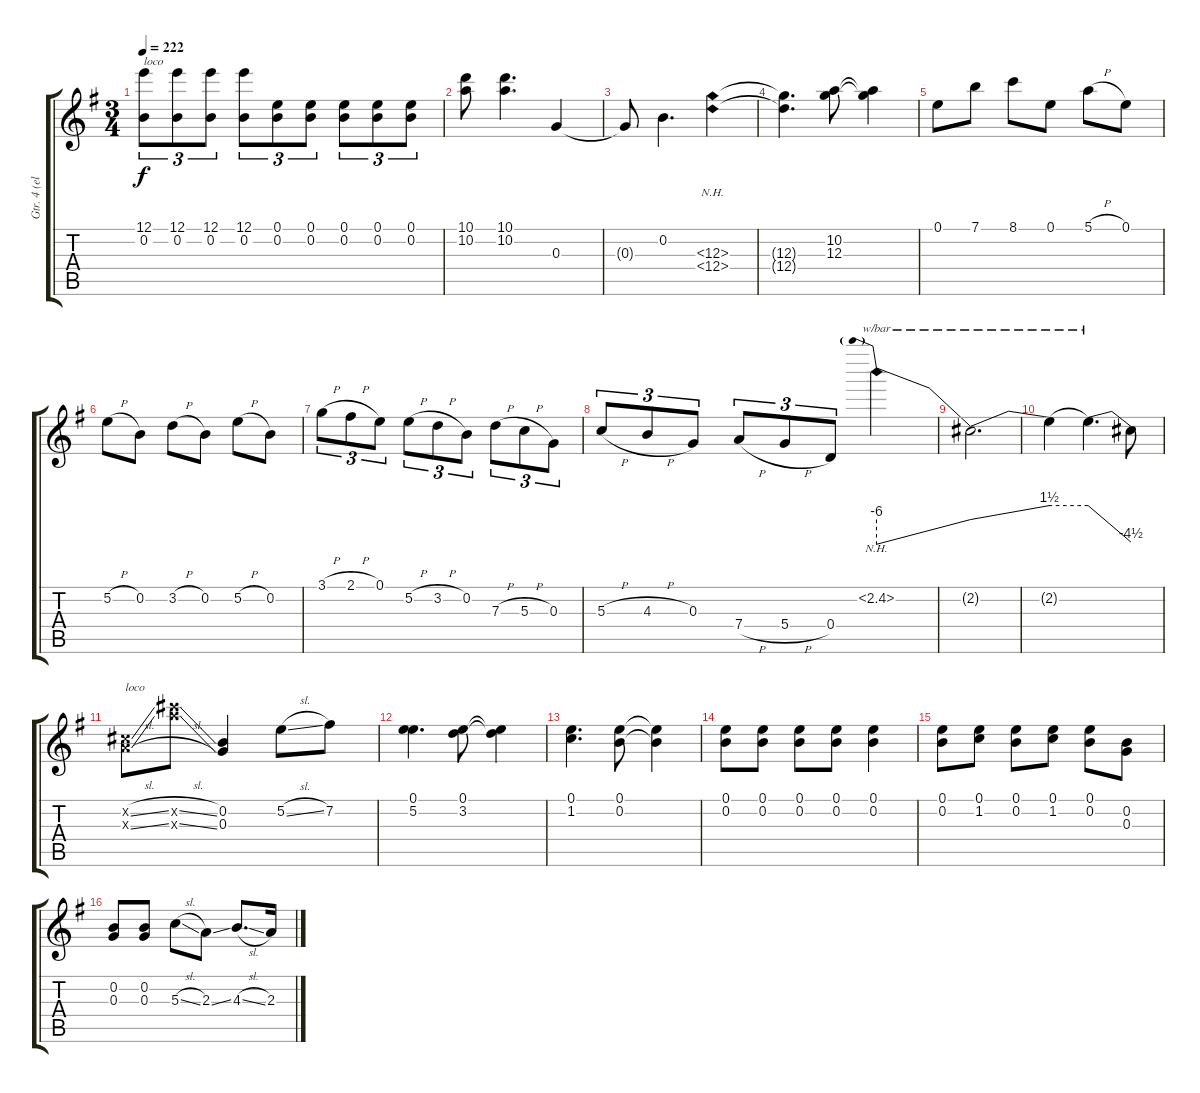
\track ("Gtr. 4 (elec.)" "Gtr. 4 (el") {instrument distortionguitar}
\staff {score tabs}
\tuning (E4 B3 G3 D3 A2 E2) {hide}
\ts (3 4)
\tempo 222
\clef g2
\ks g
(12.1 0.2).8{tu (3 2) txt "loco" dy f} (12.1 0.2).8{tu (3 2)} (12.1 0.2).8{tu (3 2)} (12.1 0.2).8{tu (3 2)} (0.1 0.2).8{tu (3 2)} (0.1 0.2).8{tu (3 2)} (0.1 0.2).8{tu (3 2)} (0.1 0.2).8{tu (3 2)} (0.1 0.2).8{tu (3 2)} |
(10.1 10.2).8 (10.1 10.2).4{d} 0.3.4 |
0.3{t}.8 0.2.4{d} (12.3{nh} 12.4{nh}).4 |
(12.3{t} 12.4{t}).4{d} (10.2 12.3).8 (10.2{t} 12.3{t}).4 |
0.1.8 7.1.8 8.1.8 0.1.8 5.1{h}.8 0.1.8 |
5.2{h}.8 0.2.8 3.2{h}.8 0.2.8 5.2{h}.8 0.2.8 |
3.1{h}.8{tu (3 2)} 2.1{h}.8{tu (3 2)} 0.1.8{tu (3 2)} 5.2{h}.8{tu (3 2)} 3.2{h}.8{tu (3 2)} 0.2.8{tu (3 2)} 7.3{h}.8{tu (3 2)} 5.3{h}.8{tu (3 2)} 0.3.8{tu (3 2)} |
5.3{h}.8{tu (3 2)} 4.3{h}.8{tu (3 2)} 0.3.8{tu (3 2)} 7.4{h}.8{tu (3 2)} 5.4{h}.8{tu (3 2)} 0.4.8{tu (3 2)} 2.2{nh}.4{tbe (predivedive default 0 -24 60 0)} |
2.2{t}.2{d tbe (dive default 0 0 60 6)} |
2.2{t}.4{tbe (hold default 0 6 60 6)} 2.2{t}.4{d tbe (dive default 0 6 60 -18)} 2.2{t}.8 |
(2.2{sl x} 2.3{sl x}).8{txt "loco"} (14.2{sl x} 14.3{sl x}).8 (0.2 0.3).4 5.2{sl}.8 7.2.8 |
(0.1 5.2).4{d} (0.1 3.2).8 (0.1{t} 3.2{t}).4 |
(0.1 1.2).4{d} (0.1 0.2).8 (0.1{t} 0.2{t}).4 |
(0.1 0.2).8 (0.1 0.2).8 (0.1 0.2).8 (0.1 0.2).8 (0.1 0.2).4 |
(0.1 0.2).8 (0.1 1.2).8 (0.1 0.2).8 (0.1 1.2).8 (0.1 0.2).8 (0.2 0.3).8 |
(0.2 0.3).8 (0.2 0.3).8 5.3{sl}.8 2.3{ss}.8 4.3{sl}.8{d} 2.3{sl}.16
